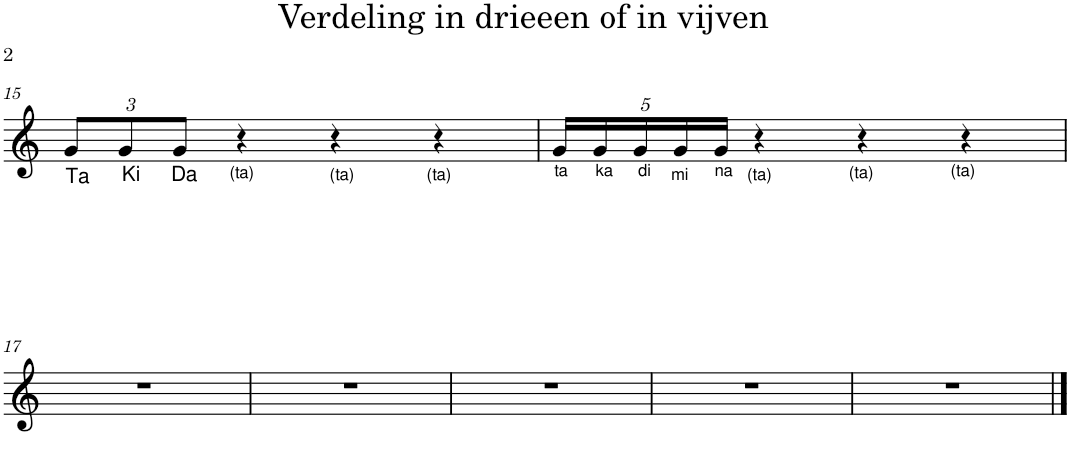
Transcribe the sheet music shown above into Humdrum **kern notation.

**kern
*part1
*staff1
*I"Piano
*I'Pno.
!!LO:PB:g=z
*clefG2
*k[]
*M4/4
*Xbrackettup
=15
!LO:TX:a:t=Verdeling in drieeen of in vijven
!LO:TX:b:t=Ta
12g/L
!LO:TX:b:t=Ki
12g/
!LO:TX:b:t=Da
12g/J
!LO:TX:b:t=(ta)
4r
!LO:TX:b:t=(ta)
4r
!LO:TX:b:t=(ta)
4r
=16
!LO:TX:b:t=ta
20g/LL
!LO:TX:b:t=ka
20g/
!LO:TX:b:t=di
20g/
!LO:TX:b:t=mi
20g/
!LO:TX:b:t=na
20g/JJ
!LO:TX:b:t=(ta)
4r
!LO:TX:b:t=(ta)
4r
!LO:TX:b:t=(ta)
4r
!!LO:LB:g=z
=17
1r
=18
1r
=19
1r
=20
1r
=21
1r
==
*-
